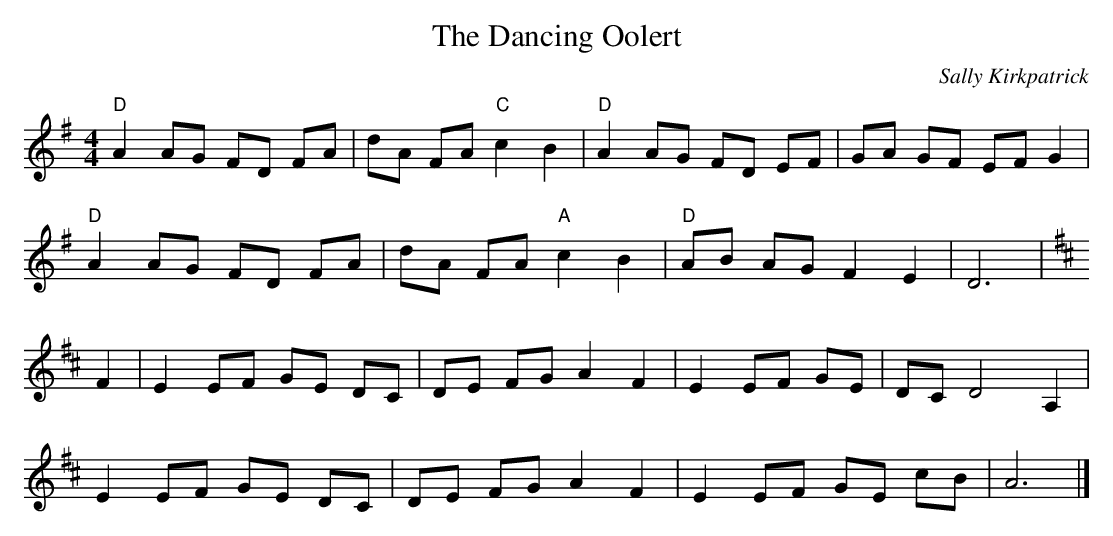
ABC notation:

X:1
T: Dancing Oolert, The
C: Sally Kirkpatrick
M: 4/4
L: 1/8
K: G
"D" A2 AG FD FA | dA FA "C" c2 B2 | "D" A2 AG FD EF | GA GF EF G2 |
"D" A2 AG FD FA | dA FA "A" c2 B2 | "D" AB AG F2 E2 | D6 |
K: D
F2 | \
E2 EF GE DC | DE FG A2 F2 | E2 EF GE | DC D4 A,2 |
E2 EF GE DC | DE FG A2 F2 | E2 EF GE cB | A6 |]
